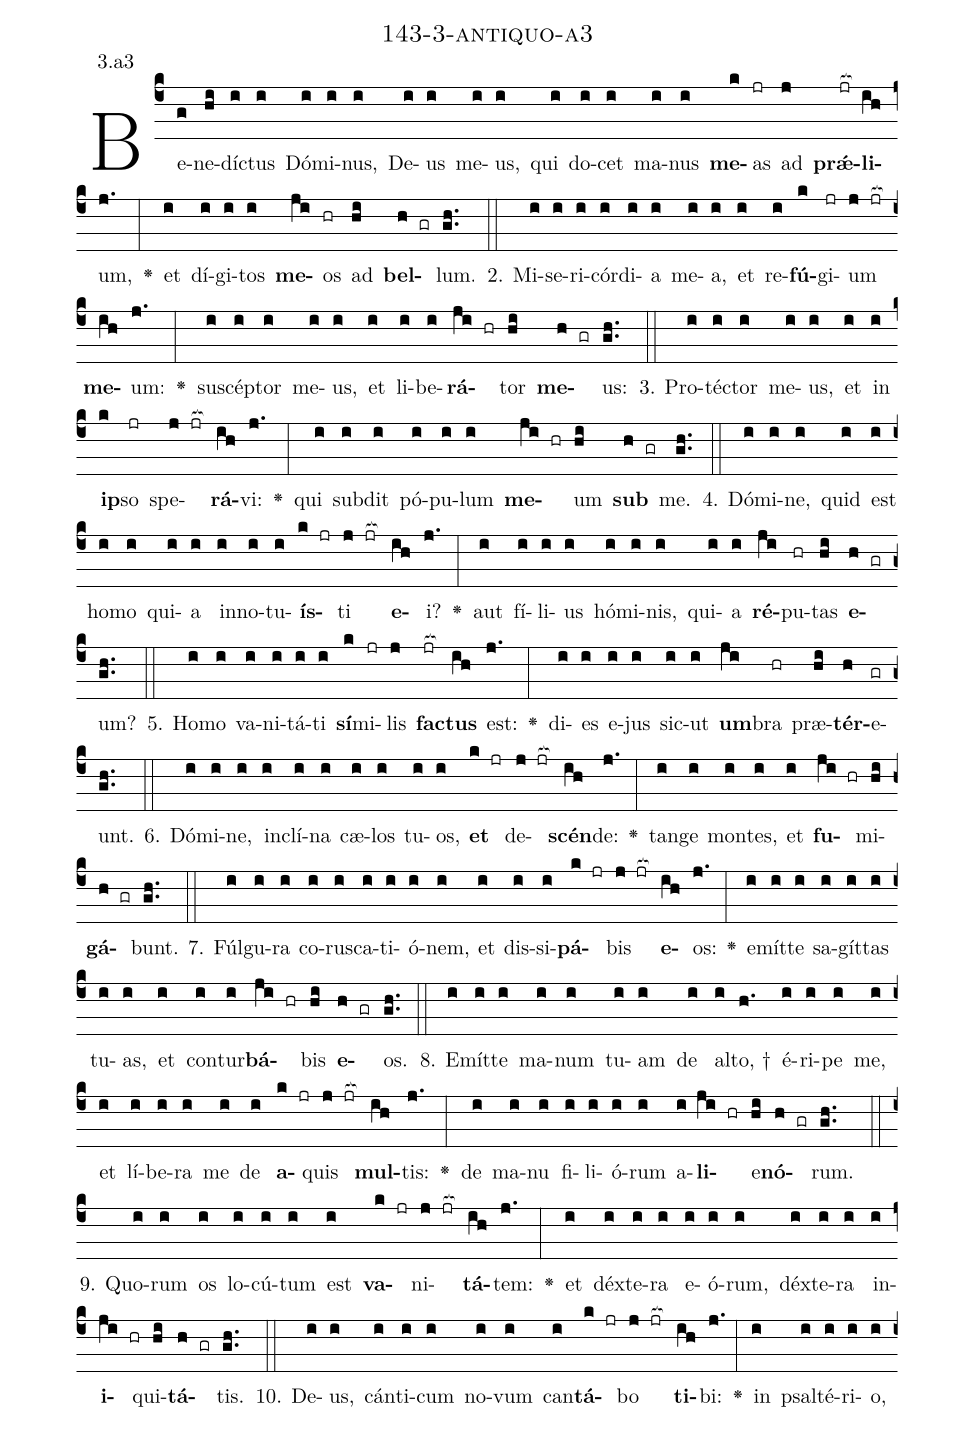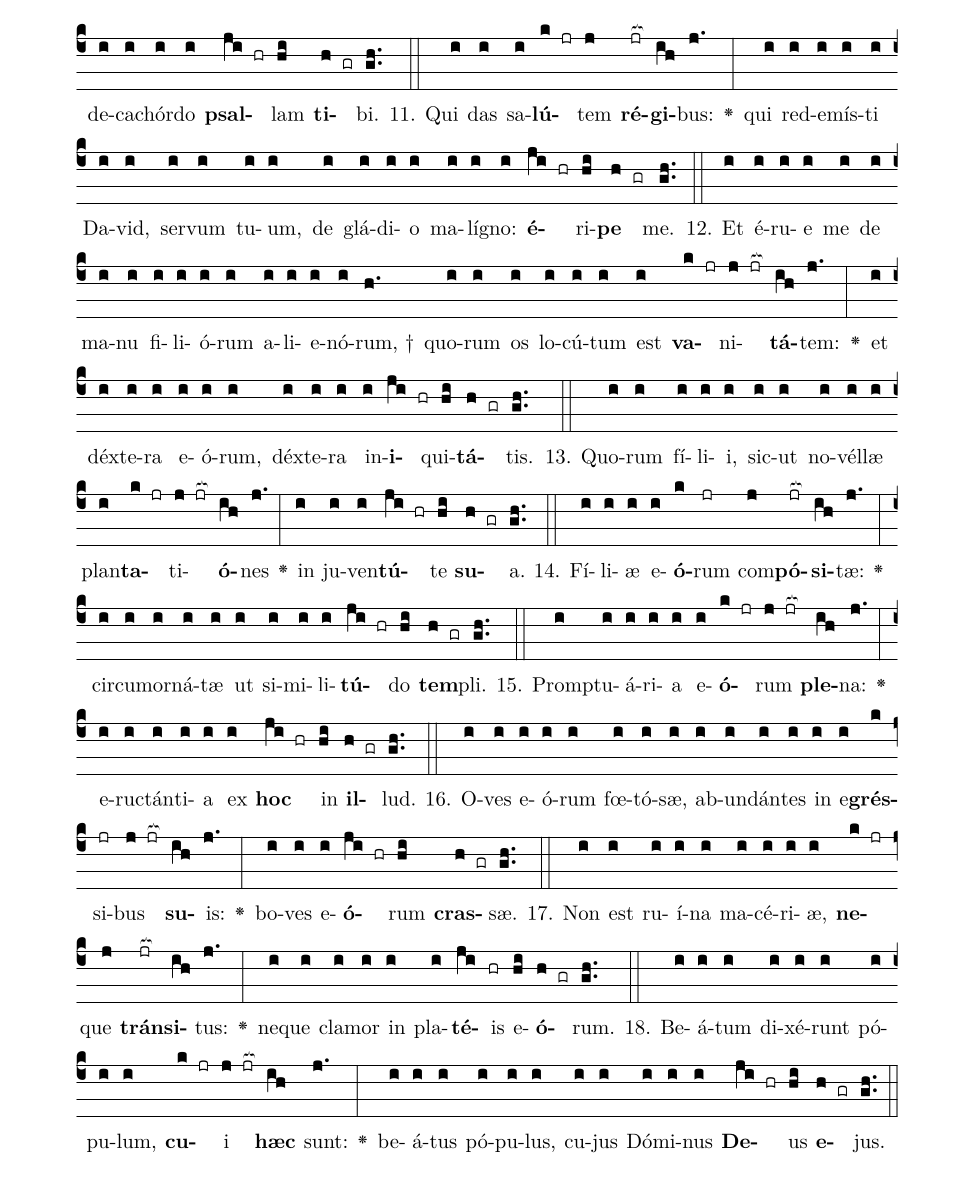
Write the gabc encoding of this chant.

name: 143-3-antiquo-a3;
annotation: 3.a3;
%%
(c4)Be(g)ne(hi)díc(i)tus(i) Dó(i)mi(i)nus,(i) De(i)us(i) me(i)us,(i) qui(i) do(i)cet(i) ma(i)nus(i) <b>me</b>(k)as(jr) ad(j) <b>prǽ</b>(jr[ocb:1{])<b>li</b>(ih[ocb:0}])um,(j.) <v>\greheightstar</v>(:) et(i) dí(i)gi(i)tos(i) <b>me</b>(ji)os(hr) ad(hi) <b>bel</b>(h gr)lum.(gh..) (::)
2. Mi(i)se(i)ri(i)cór(i)di(i)a(i) me(i)a,(i) et(i) re(i)<b>fú</b>(k)gi(jr)um(j jr[ocb:1{]) <b>me</b>(ih[ocb:0}])um:(j.) <v>\greheightstar</v>(:) su(i)scép(i)tor(i) me(i)us,(i) et(i) li(i)be(i)<b>rá</b>(ji hr)tor(hi) <b>me</b>(h gr)us:(gh..) (::)
3. Pro(i)téc(i)tor(i) me(i)us,(i) et(i) in(i) <b>ip</b>(k)so(jr) spe(j jr[ocb:1{])<b>rá</b>(ih[ocb:0}])vi:(j.) <v>\greheightstar</v>(:) qui(i) sub(i)dit(i) pó(i)pu(i)lum(i) <b>me</b>(ji hr)um(hi) <b>sub</b>(h gr) me.(gh..) (::)
4. Dó(i)mi(i)ne,(i) quid(i) est(i) ho(i)mo(i) qui(i)a(i) in(i)no(i)tu(i)<b>ís</b>(k jr)ti(j jr[ocb:1{]) <b>e</b>(ih[ocb:0}])i?(j.) <v>\greheightstar</v>(:) aut(i) fí(i)li(i)us(i) hó(i)mi(i)nis,(i) qui(i)a(i) <b>ré</b>(ji)pu(hr)tas(hi) <b>e</b>(h gr)um?(gh..) (::)
5. Ho(i)mo(i) va(i)ni(i)tá(i)ti(i) <b>sí</b>(k)mi(jr)lis(j) <b>fac</b>(jr[ocb:1{])<b>tus</b>(ih[ocb:0}]) est:(j.) <v>\greheightstar</v>(:) di(i)es(i) e(i)jus(i) sic(i)ut(i) <b>um</b>(ji)bra(hr) præ(hi)<b>tér</b>(h)e(gr)unt.(gh..) (::)
6. Dó(i)mi(i)ne,(i) in(i)clí(i)na(i) cæ(i)los(i) tu(i)os,(i) <b>et</b>(k jr) de(j jr[ocb:1{])<b>scén</b>(ih[ocb:0}])de:(j.) <v>\greheightstar</v>(:) tan(i)ge(i) mon(i)tes,(i) et(i) <b>fu</b>(ji hr)mi(hi)<b>gá</b>(h gr)bunt.(gh..) (::)
7. Fúl(i)gu(i)ra(i) co(i)rus(i)ca(i)ti(i)ó(i)nem,(i) et(i) dis(i)si(i)<b>pá</b>(k jr)bis(j jr[ocb:1{]) <b>e</b>(ih[ocb:0}])os:(j.) <v>\greheightstar</v>(:) e(i)mít(i)te(i) sa(i)gít(i)tas(i) tu(i)as,(i) et(i) con(i)tur(i)<b>bá</b>(ji hr)bis(hi) <b>e</b>(h gr)os.(gh..) (::)
8. E(i)mít(i)te(i) ma(i)num(i) tu(i)am(i) de(i) al(i)to, †(h.) é(i)ri(i)pe(i) me,(i) et(i) lí(i)be(i)ra(i) me(i) de(i) <b>a</b>(k jr)quis(j jr[ocb:1{]) <b>mul</b>(ih[ocb:0}])tis:(j.) <v>\greheightstar</v>(:) de(i) ma(i)nu(i) fi(i)li(i)ó(i)rum(i) a(i)<b>li</b>(ji hr)e(hi)<b>nó</b>(h gr)rum.(gh..) (::)
9. Quo(i)rum(i) os(i) lo(i)cú(i)tum(i) est(i) <b>va</b>(k jr)ni(j jr[ocb:1{])<b>tá</b>(ih[ocb:0}])tem:(j.) <v>\greheightstar</v>(:) et(i) déx(i)te(i)ra(i) e(i)ó(i)rum,(i) déx(i)te(i)ra(i) in(i)<b>i</b>(ji hr)qui(hi)<b>tá</b>(h gr)tis.(gh..) (::)
10. De(i)us,(i) cán(i)ti(i)cum(i) no(i)vum(i) can(i)<b>tá</b>(k jr)bo(j jr[ocb:1{]) <b>ti</b>(ih[ocb:0}])bi:(j.) <v>\greheightstar</v>(:) in(i) psal(i)té(i)ri(i)o,(i) de(i)ca(i)chór(i)do(i) <b>psal</b>(ji hr)lam(hi) <b>ti</b>(h gr)bi.(gh..) (::)
11. Qui(i) das(i) sa(i)<b>lú</b>(k jr)tem(j) <b>ré</b>(jr[ocb:1{])<b>gi</b>(ih[ocb:0}])bus:(j.) <v>\greheightstar</v>(:) qui(i) red(i)e(i)mís(i)ti(i) Da(i)vid,(i) ser(i)vum(i) tu(i)um,(i) de(i) glá(i)di(i)o(i) ma(i)lí(i)gno:(i) <b>é</b>(ji hr)ri(hi)<b>pe</b>(h gr) me.(gh..) (::)
12. Et(i) é(i)ru(i)e(i) me(i) de(i) ma(i)nu(i) fi(i)li(i)ó(i)rum(i) a(i)li(i)e(i)nó(i)rum, †(h.) quo(i)rum(i) os(i) lo(i)cú(i)tum(i) est(i) <b>va</b>(k jr)ni(j jr[ocb:1{])<b>tá</b>(ih[ocb:0}])tem:(j.) <v>\greheightstar</v>(:) et(i) déx(i)te(i)ra(i) e(i)ó(i)rum,(i) déx(i)te(i)ra(i) in(i)<b>i</b>(ji hr)qui(hi)<b>tá</b>(h gr)tis.(gh..) (::)
13. Quo(i)rum(i) fí(i)li(i)i,(i) sic(i)ut(i) no(i)vél(i)læ(i) plan(i)<b>ta</b>(k jr)ti(j jr[ocb:1{])<b>ó</b>(ih[ocb:0}])nes(j.) <v>\greheightstar</v>(:) in(i) ju(i)ven(i)<b>tú</b>(ji hr)te(hi) <b>su</b>(h gr)a.(gh..) (::)
14. Fí(i)li(i)æ(i) e(i)<b>ó</b>(k)rum(jr) com(j)<b>pó</b>(jr[ocb:1{])<b>si</b>(ih[ocb:0}])tæ:(j.) <v>\greheightstar</v>(:) cir(i)cum(i)or(i)ná(i)tæ(i) ut(i) si(i)mi(i)li(i)<b>tú</b>(ji hr)do(hi) <b>tem</b>(h gr)pli.(gh..) (::)
15. Promp(i)tu(i)á(i)ri(i)a(i) e(i)<b>ó</b>(k jr)rum(j jr[ocb:1{]) <b>ple</b>(ih[ocb:0}])na:(j.) <v>\greheightstar</v>(:) e(i)ruc(i)tán(i)ti(i)a(i) ex(i) <b>hoc</b>(ji hr) in(hi) <b>il</b>(h gr)lud.(gh..) (::)
16. O(i)ves(i) e(i)ó(i)rum(i) fœ(i)tó(i)sæ,(i) ab(i)un(i)dán(i)tes(i) in(i) e(i)<b>grés</b>(k)si(jr)bus(j jr[ocb:1{]) <b>su</b>(ih[ocb:0}])is:(j.) <v>\greheightstar</v>(:) bo(i)ves(i) e(i)<b>ó</b>(ji hr)rum(hi) <b>cras</b>(h gr)sæ.(gh..) (::)
17. Non(i) est(i) ru(i)í(i)na(i) ma(i)cé(i)ri(i)æ,(i) <b>ne</b>(k jr)que(j) <b>tráns</b>(jr[ocb:1{])<b>i</b>(ih[ocb:0}])tus:(j.) <v>\greheightstar</v>(:) ne(i)que(i) cla(i)mor(i) in(i) pla(i)<b>té</b>(ji)is(hr) e(hi)<b>ó</b>(h gr)rum.(gh..) (::)
18. Be(i)á(i)tum(i) di(i)xé(i)runt(i) pó(i)pu(i)lum,(i) <b>cu</b>(k jr)i(j jr[ocb:1{]) <b>hæc</b>(ih[ocb:0}]) sunt:(j.) <v>\greheightstar</v>(:) be(i)á(i)tus(i) pó(i)pu(i)lus,(i) cu(i)jus(i) Dó(i)mi(i)nus(i) <b>De</b>(ji hr)us(hi) <b>e</b>(h gr)jus.(gh..) (::)
